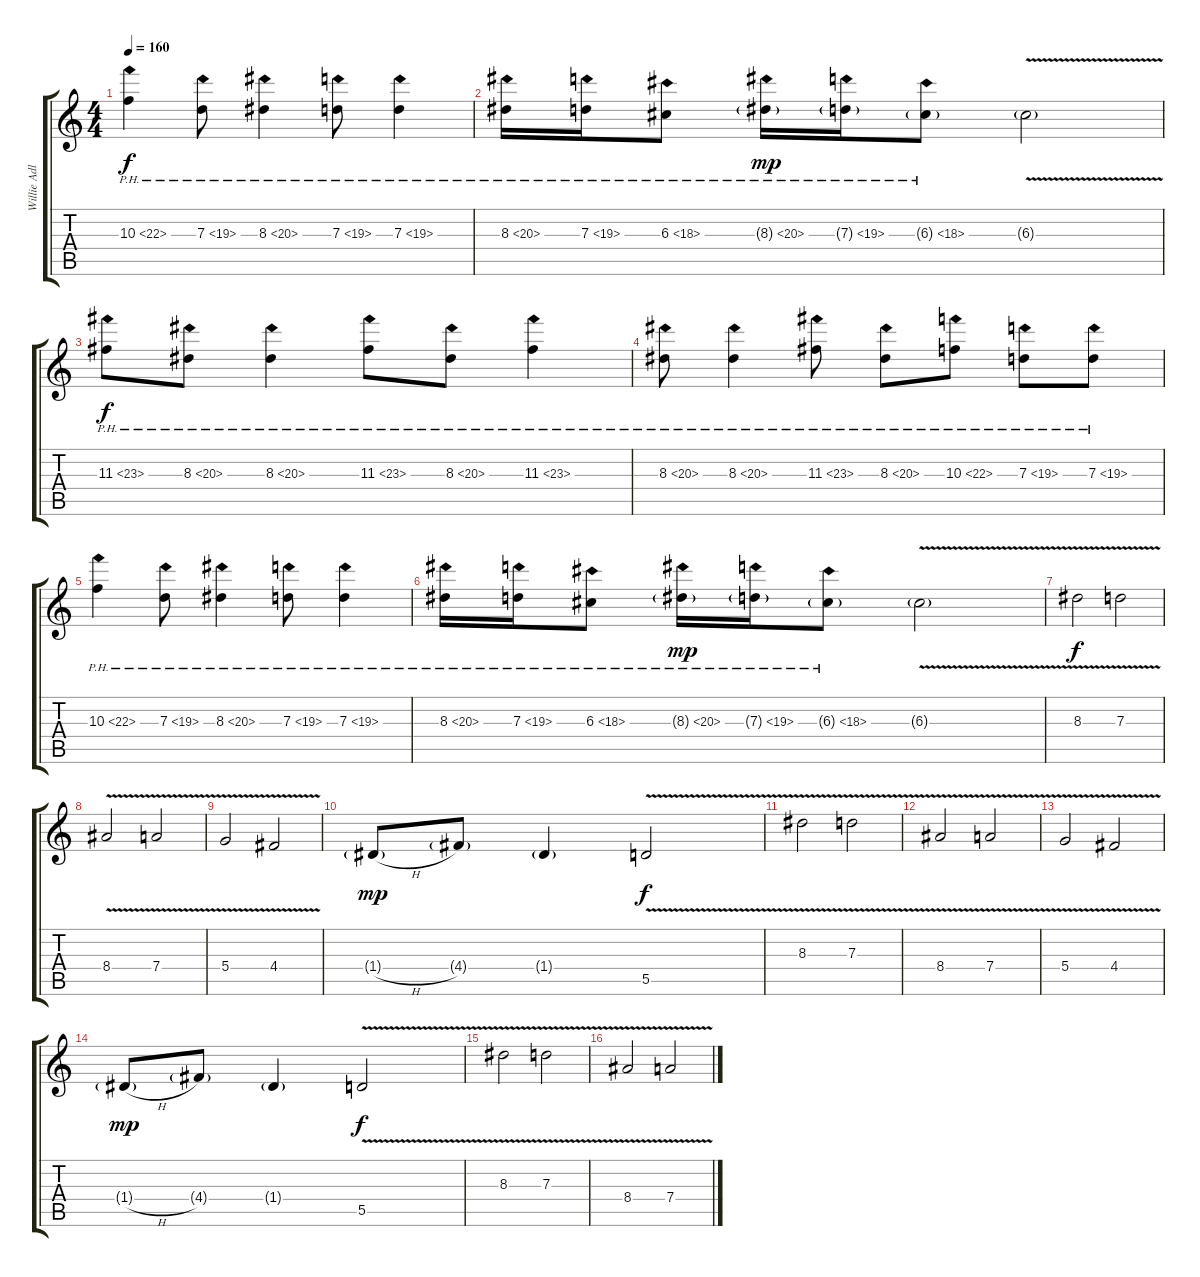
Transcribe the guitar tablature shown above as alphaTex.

\track ("Willie Adler" "Willie Adl") {instrument distortionguitar}
\staff {score tabs}
\tuning (E4 B3 G3 D3 A2 D2) {hide}
\ts (4 4)
\tempo 160
\clef g2
\ks c
10.3{ph 12}.4{dy f} 7.3{ph 12}.8 8.3{ph 12}.4 7.3{ph 12}.8 7.3{ph 12}.4 |
8.3{ph 12}.16 7.3{ph 12}.16 6.3{ph 12}.8 8.3{ph 12 g}.16{dy mp} 7.3{ph 12 g}.16 6.3{ph 12 g}.8 6.3{v g}.2 |
11.3{ph 12}.8{dy f} 8.3{ph 12}.8 8.3{ph 12}.4 11.3{ph 12}.8 8.3{ph 12}.8 11.3{ph 12}.4 |
8.3{ph 12}.8 8.3{ph 12}.4 11.3{ph 12}.8 8.3{ph 12}.8 10.3{ph 12}.8 7.3{ph 12}.8 7.3{ph 12}.8 |
10.3{ph 12}.4 7.3{ph 12}.8 8.3{ph 12}.4 7.3{ph 12}.8 7.3{ph 12}.4 |
8.3{ph 12}.16 7.3{ph 12}.16 6.3{ph 12}.8 8.3{ph 12 g}.16{dy mp} 7.3{ph 12 g}.16 6.3{ph 12 g}.8 6.3{v g}.2 |
8.3{v}.2{dy f} 7.3{v}.2 |
8.4{v}.2 7.4{v}.2 |
5.4{v}.2 4.4{v}.2 |
1.4{h g}.8{dy mp} 4.4{g}.8 1.4{g}.4 5.5{v}.2{dy f} |
8.3{v}.2 7.3{v}.2 |
8.4{v}.2 7.4{v}.2 |
5.4{v}.2 4.4{v}.2 |
1.4{h g}.8{dy mp} 4.4{g}.8 1.4{g}.4 5.5{v}.2{dy f} |
8.3{v}.2 7.3{v}.2 |
8.4{v}.2 7.4{v}.2
